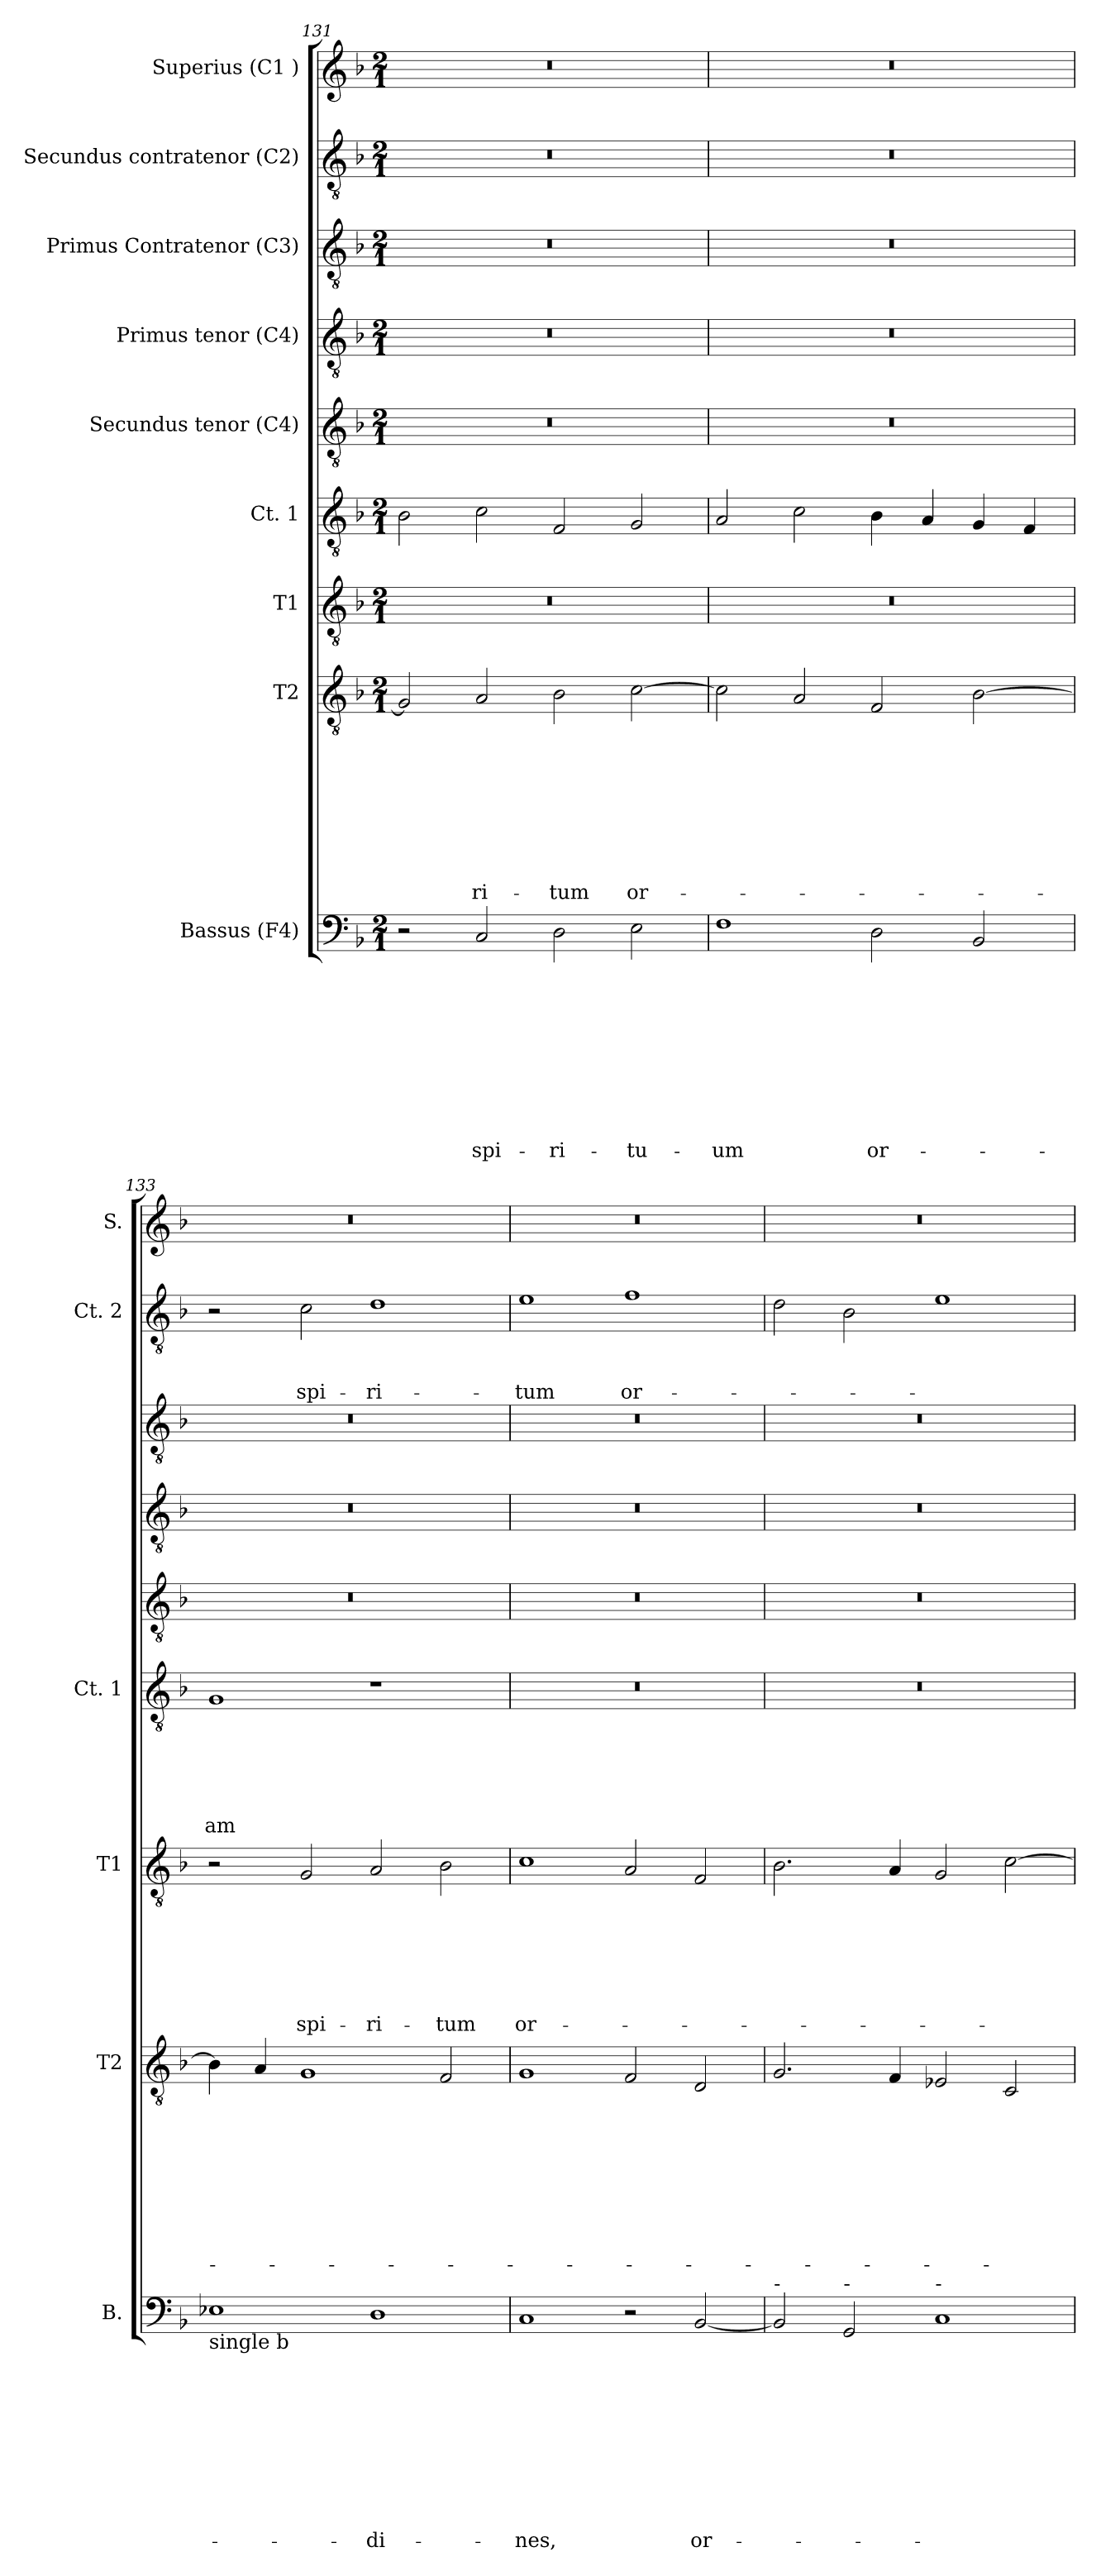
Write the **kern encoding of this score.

**kern	**text	**text	**text	**text	**text	**text	**text	**text	**text	**text	**kern	**text	**text	**text	**text	**text	**text	**text	**text	**text	**kern	**text	**text	**text	**text	**text	**text	**text	**kern	**text	**text	**text	**text	**text	**text	**kern	**kern	**kern	**kern	**text	**text	**text	**kern
*part9	*part9	*part9	*part9	*part9	*part9	*part9	*part9	*part9	*part9	*part9	*part8	*part8	*part8	*part8	*part8	*part8	*part8	*part8	*part8	*part8	*part7	*part7	*part7	*part7	*part7	*part7	*part7	*part7	*part6	*part6	*part6	*part6	*part6	*part6	*part6	*part5	*part4	*part3	*part2	*part2	*part2	*part2	*part1
*staff9	*staff9	*staff9	*staff9	*staff9	*staff9	*staff9	*staff9	*staff9	*staff9	*staff9	*staff8	*staff8	*staff8	*staff8	*staff8	*staff8	*staff8	*staff8	*staff8	*staff8	*staff7	*staff7	*staff7	*staff7	*staff7	*staff7	*staff7	*staff7	*staff6	*staff6	*staff6	*staff6	*staff6	*staff6	*staff6	*staff5	*staff4	*staff3	*staff2	*staff2	*staff2	*staff2	*staff1
*I"Bassus (F4)	*	*	*	*	*	*	*	*	*	*	*I"T2	*	*	*	*	*	*	*	*	*	*I"T1	*	*	*	*	*	*	*	*I"Ct. 1	*	*	*	*	*	*	*I"Secundus tenor (C4)	*I"Primus tenor (C4)	*I"Primus Contratenor (C3)	*I"Secundus contratenor (C2)	*	*	*	*I"Superius (C1 )
*I'B.	*	*	*	*	*	*	*	*	*	*	*I'T2	*	*	*	*	*	*	*	*	*	*I'T1	*	*	*	*	*	*	*	*I'Ct. 1	*	*	*	*	*	*	*	*	*	*I'Ct. 2	*	*	*	*I'S.
*clefF4	*	*	*	*	*	*	*	*	*	*	*clefGv2	*	*	*	*	*	*	*	*	*	*clefGv2	*	*	*	*	*	*	*	*clefGv2	*	*	*	*	*	*	*clefGv2	*clefGv2	*clefGv2	*clefGv2	*	*	*	*clefG2
*k[b-]	*	*	*	*	*	*	*	*	*	*	*k[b-]	*	*	*	*	*	*	*	*	*	*k[b-]	*	*	*	*	*	*	*	*k[b-]	*	*	*	*	*	*	*k[b-]	*k[b-]	*k[b-]	*k[b-]	*	*	*	*k[b-]
*F:	*	*	*	*	*	*	*	*	*	*	*F:	*	*	*	*	*	*	*	*	*	*F:	*	*	*	*	*	*	*	*F:	*	*	*	*	*	*	*F:	*F:	*F:	*F:	*	*	*	*F:
*M2/1	*	*	*	*	*	*	*	*	*	*	*M2/1	*	*	*	*	*	*	*	*	*	*M2/1	*	*	*	*	*	*	*	*M2/1	*	*	*	*	*	*	*M2/1	*M2/1	*M2/1	*M2/1	*	*	*	*M2/1
=131	=131	=131	=131	=131	=131	=131	=131	=131	=131	=131	=131	=131	=131	=131	=131	=131	=131	=131	=131	=131	=131	=131	=131	=131	=131	=131	=131	=131	=131	=131	=131	=131	=131	=131	=131	=131	=131	=131	=131	=131	=131	=131	=131
2r	.	.	.	.	.	.	.	.	.	.	2G/]	.	.	.	.	.	.	.	.	.	0r	.	.	.	.	.	.	.	2B-\	.	.	.	.	.	.	0r	0r	0r	0r	.	.	.	0r
!	!	!	!	!	!	!	!	!	!	!LO:LY:b	!	!	!	!	!	!	!	!	!	!LO:LY:b	!	!	!	!	!	!	!	!	!	!	!	!	!	!	!	!	!	!	!	!	!	!	!
2C/	.	.	.	.	.	.	.	.	.	spi-	2A/	.	.	.	.	.	.	.	.	-ri-	.	.	.	.	.	.	.	.	2c\	.	.	.	.	.	.	.	.	.	.	.	.	.	.
!	!	!	!	!	!	!	!	!	!	!LO:LY:b	!	!	!	!	!	!	!	!	!	!LO:LY:b	!	!	!	!	!	!	!	!	!	!	!	!	!	!	!	!	!	!	!	!	!	!	!
2D\	.	.	.	.	.	.	.	.	.	-ri-	2B-\	.	.	.	.	.	.	.	.	-tum	.	.	.	.	.	.	.	.	2F/	.	.	.	.	.	.	.	.	.	.	.	.	.	.
!	!	!	!	!	!	!	!	!	!	!LO:LY:b	!	!	!	!	!	!	!	!	!	!LO:LY:b	!	!	!	!	!	!	!	!	!	!	!	!	!	!	!	!	!	!	!	!	!	!	!
2E\	.	.	.	.	.	.	.	.	.	-tu-	[>2c\	.	.	.	.	.	.	.	.	or-	.	.	.	.	.	.	.	.	2G/	.	.	.	.	.	.	.	.	.	.	.	.	.	.
=132	=132	=132	=132	=132	=132	=132	=132	=132	=132	=132	=132	=132	=132	=132	=132	=132	=132	=132	=132	=132	=132	=132	=132	=132	=132	=132	=132	=132	=132	=132	=132	=132	=132	=132	=132	=132	=132	=132	=132	=132	=132	=132	=132
!	!	!	!	!	!	!	!	!	!	!LO:LY:b	!	!	!	!	!	!	!	!	!	!	!	!	!	!	!	!	!	!	!	!	!	!	!	!	!	!	!	!	!	!	!	!	!
1F	.	.	.	.	.	.	.	.	.	-um	2c\]	.	.	.	.	.	.	.	.	.	0r	.	.	.	.	.	.	.	2A/	.	.	.	.	.	.	0r	0r	0r	0r	.	.	.	0r
.	.	.	.	.	.	.	.	.	.	.	2A/	.	.	.	.	.	.	.	.	.	.	.	.	.	.	.	.	.	2c\	.	.	.	.	.	.	.	.	.	.	.	.	.	.
!	!	!	!	!	!	!	!	!	!	!LO:LY:b	!	!	!	!	!	!	!	!	!	!	!	!	!	!	!	!	!	!	!	!	!	!	!	!	!	!	!	!	!	!	!	!	!
2D\	.	.	.	.	.	.	.	.	.	or-	2F/	.	.	.	.	.	.	.	.	.	.	.	.	.	.	.	.	.	4B-\	.	.	.	.	.	.	.	.	.	.	.	.	.	.
.	.	.	.	.	.	.	.	.	.	.	.	.	.	.	.	.	.	.	.	.	.	.	.	.	.	.	.	.	4A/	.	.	.	.	.	.	.	.	.	.	.	.	.	.
2BB-/	.	.	.	.	.	.	.	.	.	.	[>2B-\	.	.	.	.	.	.	.	.	.	.	.	.	.	.	.	.	.	4G/	.	.	.	.	.	.	.	.	.	.	.	.	.	.
.	.	.	.	.	.	.	.	.	.	.	.	.	.	.	.	.	.	.	.	.	.	.	.	.	.	.	.	.	4F/	.	.	.	.	.	.	.	.	.	.	.	.	.	.
=133	=133	=133	=133	=133	=133	=133	=133	=133	=133	=133	=133	=133	=133	=133	=133	=133	=133	=133	=133	=133	=133	=133	=133	=133	=133	=133	=133	=133	=133	=133	=133	=133	=133	=133	=133	=133	=133	=133	=133	=133	=133	=133	=133
!LO:TX:b:t=single b	!	!	!	!	!	!	!	!	!	!	!	!	!	!	!	!	!	!	!	!	!	!	!	!	!	!	!	!	!	!	!	!	!	!	!	!	!	!	!	!	!	!	!
!	!	!	!	!	!	!	!	!	!	!	!	!	!	!	!	!	!	!	!	!	!	!	!	!	!	!	!	!	!	!	!	!	!	!	!LO:LY:b	!	!	!	!	!	!	!	!
1E-	.	.	.	.	.	.	.	.	.	.	4B-\]	.	.	.	.	.	.	.	.	.	2r	.	.	.	.	.	.	.	1G	.	.	.	.	.	-am	0r	0r	0r	2r	.	.	.	0r
.	.	.	.	.	.	.	.	.	.	.	4A/	.	.	.	.	.	.	.	.	.	.	.	.	.	.	.	.	.	.	.	.	.	.	.	.	.	.	.	.	.	.	.	.
!	!	!	!	!	!	!	!	!	!	!	!	!	!	!	!	!	!	!	!	!	!	!	!	!	!	!	!	!LO:LY:b	!	!	!	!	!	!	!	!	!	!	!	!	!	!LO:LY:b:rj	!
.	.	.	.	.	.	.	.	.	.	.	1G	.	.	.	.	.	.	.	.	.	2G/	.	.	.	.	.	.	spi-	.	.	.	.	.	.	.	.	.	.	2c\	.	.	spi-	.
!	!	!	!	!	!	!	!	!	!	!LO:LY:b	!	!	!	!	!	!	!	!	!	!	!	!	!	!	!	!	!	!LO:LY:b	!	!	!	!	!	!	!	!	!	!	!	!	!	!LO:LY:b:rj	!
1D	.	.	.	.	.	.	.	.	.	-di-	.	.	.	.	.	.	.	.	.	.	2A/	.	.	.	.	.	.	-ri-	1r	.	.	.	.	.	.	.	.	.	1d	.	.	-ri-	.
!	!	!	!	!	!	!	!	!	!	!	!	!	!	!	!	!	!	!	!	!	!	!	!	!	!	!	!	!LO:LY:b	!	!	!	!	!	!	!	!	!	!	!	!	!	!	!
.	.	.	.	.	.	.	.	.	.	.	2F/	.	.	.	.	.	.	.	.	.	2B-\	.	.	.	.	.	.	-tum	.	.	.	.	.	.	.	.	.	.	.	.	.	.	.
=134	=134	=134	=134	=134	=134	=134	=134	=134	=134	=134	=134	=134	=134	=134	=134	=134	=134	=134	=134	=134	=134	=134	=134	=134	=134	=134	=134	=134	=134	=134	=134	=134	=134	=134	=134	=134	=134	=134	=134	=134	=134	=134	=134
!	!	!	!	!	!	!	!	!	!	!LO:LY:b	!	!	!	!	!	!	!	!	!	!	!	!	!	!	!	!	!	!LO:LY:b	!	!	!	!	!	!	!	!	!	!	!	!	!	!LO:LY:b:rj	!
1C	.	.	.	.	.	.	.	.	.	-nes,	1G	.	.	.	.	.	.	.	.	.	1c	.	.	.	.	.	.	or-	0r	.	.	.	.	.	.	0r	0r	0r	1e	.	.	-tum	0r
!	!	!	!	!	!	!	!	!	!	!	!	!	!	!	!	!	!	!	!	!	!	!	!	!	!	!	!	!	!	!	!	!	!	!	!	!	!	!	!	!	!	!LO:LY:b:rj	!
2r	.	.	.	.	.	.	.	.	.	.	2F/	.	.	.	.	.	.	.	.	.	2A/	.	.	.	.	.	.	.	.	.	.	.	.	.	.	.	.	.	1f	.	.	or-	.
!	!	!	!	!	!	!	!	!	!	!LO:LY:b	!	!	!	!	!	!	!	!	!	!	!	!	!	!	!	!	!	!	!	!	!	!	!	!	!	!	!	!	!	!	!	!	!
[>2BB-/	.	.	.	.	.	.	.	.	.	or-	2D/	.	.	.	.	.	.	.	.	.	2F/	.	.	.	.	.	.	.	.	.	.	.	.	.	.	.	.	.	.	.	.	.	.
!!LO:PB:g=z
=135	=135	=135	=135	=135	=135	=135	=135	=135	=135	=135	=135	=135	=135	=135	=135	=135	=135	=135	=135	=135	=135	=135	=135	=135	=135	=135	=135	=135	=135	=135	=135	=135	=135	=135	=135	=135	=135	=135	=135	=135	=135	=135	=135
!LO:TX:a:t=-	!	!	!	!	!	!	!	!	!	!	!	!	!	!	!	!	!	!	!	!	!	!	!	!	!	!	!	!	!	!	!	!	!	!	!	!	!	!	!	!	!	!	!
2BB-/]	.	.	.	.	.	.	.	.	.	.	2.G/	.	.	.	.	.	.	.	.	.	2.B-\	.	.	.	.	.	.	.	0r	.	.	.	.	.	.	0r	0r	0r	2d\	.	.	.	0r
!LO:TX:a:t=-	!	!	!	!	!	!	!	!	!	!	!	!	!	!	!	!	!	!	!	!	!	!	!	!	!	!	!	!	!	!	!	!	!	!	!	!	!	!	!	!	!	!	!
2GG/	.	.	.	.	.	.	.	.	.	.	.	.	.	.	.	.	.	.	.	.	.	.	.	.	.	.	.	.	.	.	.	.	.	.	.	.	.	.	2B-\	.	.	.	.
.	.	.	.	.	.	.	.	.	.	.	4F/	.	.	.	.	.	.	.	.	.	4A/	.	.	.	.	.	.	.	.	.	.	.	.	.	.	.	.	.	.	.	.	.	.
!LO:TX:a:t=-	!	!	!	!	!	!	!	!	!	!	!	!	!	!	!	!	!	!	!	!	!	!	!	!	!	!	!	!	!	!	!	!	!	!	!	!	!	!	!	!	!	!	!
1C	.	.	.	.	.	.	.	.	.	.	2E-X/	.	.	.	.	.	.	.	.	.	2G/	.	.	.	.	.	.	.	.	.	.	.	.	.	.	.	.	.	1e	.	.	.	.
.	.	.	.	.	.	.	.	.	.	.	2C/	.	.	.	.	.	.	.	.	.	[>2c\	.	.	.	.	.	.	.	.	.	.	.	.	.	.	.	.	.	.	.	.	.	.
=	=	=	=	=	=	=	=	=	=	=	=	=	=	=	=	=	=	=	=	=	=	=	=	=	=	=	=	=	=	=	=	=	=	=	=	=	=	=	=	=	=	=	=
*-	*-	*-	*-	*-	*-	*-	*-	*-	*-	*-	*-	*-	*-	*-	*-	*-	*-	*-	*-	*-	*-	*-	*-	*-	*-	*-	*-	*-	*-	*-	*-	*-	*-	*-	*-	*-	*-	*-	*-	*-	*-	*-	*-
